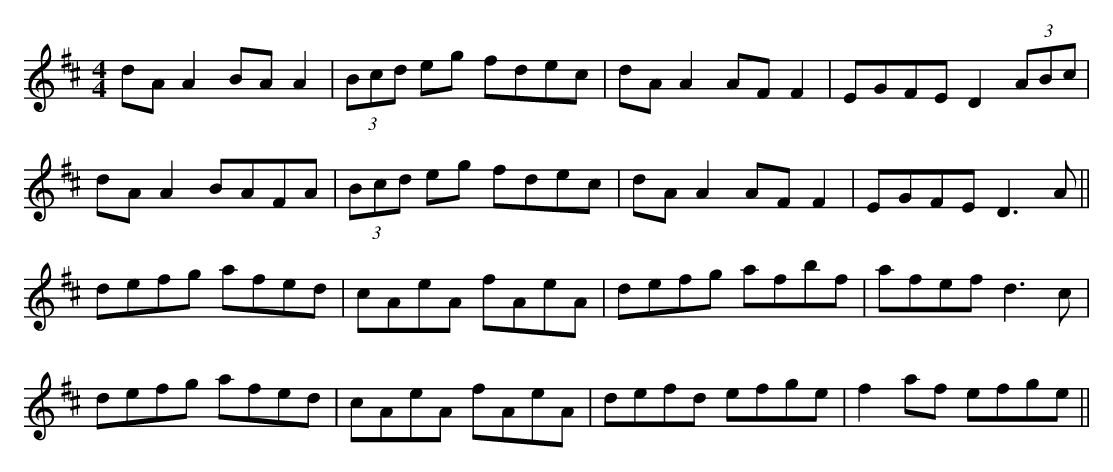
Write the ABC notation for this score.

X:1
M:4/4
K:D
dA A2 BA A2|(3Bcd eg fdec|dA A2 AF F2|EGFE D2 (3ABc|
dA A2 BAFA|(3Bcd eg fdec|dA A2 AF F2|EGFE D3 A||
defg afed|cAeA fAeA|defg afbf|afef d3 c|
defg afed|cAeA fAeA|defd efge|f2 af efge||
